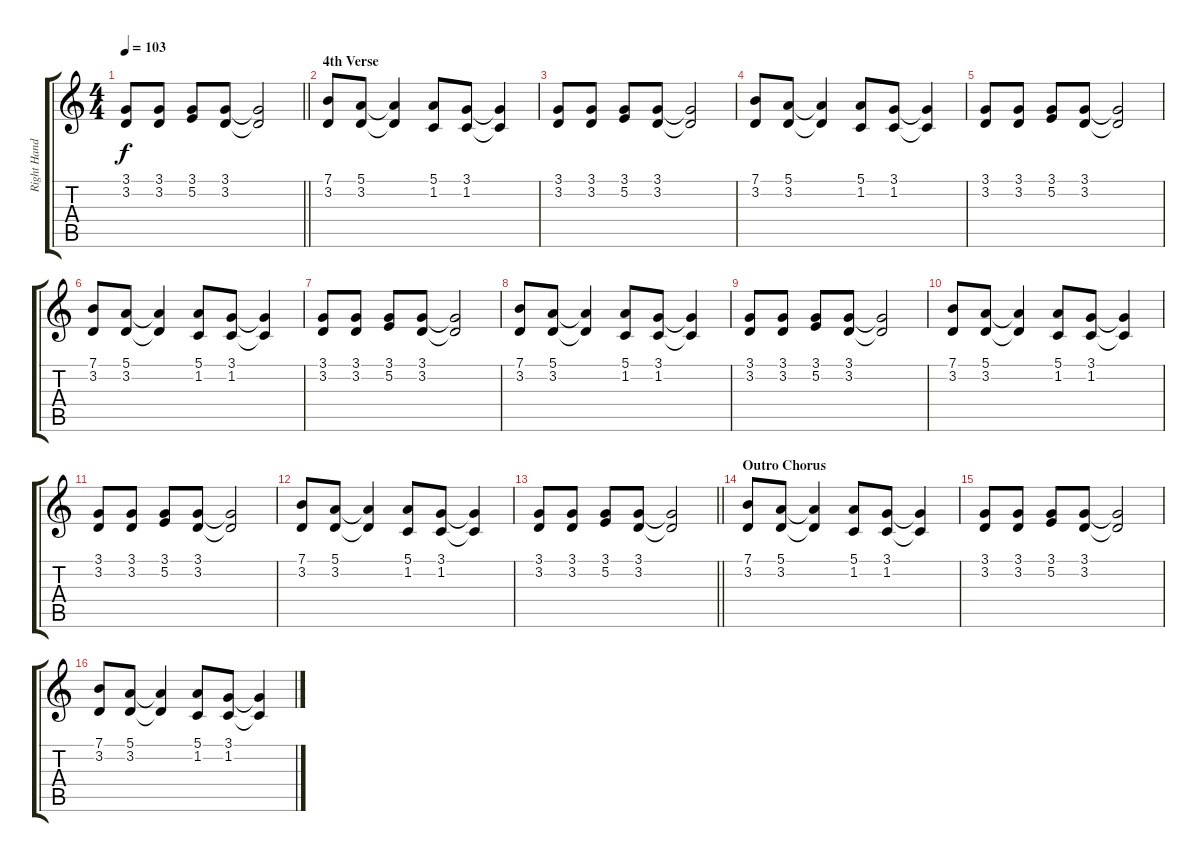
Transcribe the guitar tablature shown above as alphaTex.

\track ("Right Hand" "Right Hand") {instrument acousticgrandpiano}
\staff {score tabs}
\tuning (E4 B3 G3 D3 A2 E2) {hide}
\ts (4 4)
\tempo 103
\clef g2
\barLineRight lightlight
\ks c
(3.1 3.2).8{dy f} (3.1 3.2).8 (3.1 5.2).8 (3.1 3.2).8 (3.1{t} 3.2{t}).2 |
\section ("" "4th Verse")
(7.1 3.2).8 (5.1 3.2).8 (5.1{t} 3.2{t}).4 (5.1 1.2).8 (3.1 1.2).8 (3.1{t} 1.2{t}).4 |
(3.1 3.2).8 (3.1 3.2).8 (3.1 5.2).8 (3.1 3.2).8 (3.1{t} 3.2{t}).2 |
(7.1 3.2).8 (5.1 3.2).8 (5.1{t} 3.2{t}).4 (5.1 1.2).8 (3.1 1.2).8 (3.1{t} 1.2{t}).4 |
(3.1 3.2).8 (3.1 3.2).8 (3.1 5.2).8 (3.1 3.2).8 (3.1{t} 3.2{t}).2 |
(7.1 3.2).8 (5.1 3.2).8 (5.1{t} 3.2{t}).4 (5.1 1.2).8 (3.1 1.2).8 (3.1{t} 1.2{t}).4 |
(3.1 3.2).8 (3.1 3.2).8 (3.1 5.2).8 (3.1 3.2).8 (3.1{t} 3.2{t}).2 |
(7.1 3.2).8 (5.1 3.2).8 (5.1{t} 3.2{t}).4 (5.1 1.2).8 (3.1 1.2).8 (3.1{t} 1.2{t}).4 |
(3.1 3.2).8 (3.1 3.2).8 (3.1 5.2).8 (3.1 3.2).8 (3.1{t} 3.2{t}).2 |
(7.1 3.2).8 (5.1 3.2).8 (5.1{t} 3.2{t}).4 (5.1 1.2).8 (3.1 1.2).8 (3.1{t} 1.2{t}).4 |
(3.1 3.2).8 (3.1 3.2).8 (3.1 5.2).8 (3.1 3.2).8 (3.1{t} 3.2{t}).2 |
(7.1 3.2).8 (5.1 3.2).8 (5.1{t} 3.2{t}).4 (5.1 1.2).8 (3.1 1.2).8 (3.1{t} 1.2{t}).4 |
\barLineRight lightlight
(3.1 3.2).8 (3.1 3.2).8 (3.1 5.2).8 (3.1 3.2).8 (3.1{t} 3.2{t}).2 |
\section ("" "Outro Chorus")
(7.1 3.2).8 (5.1 3.2).8 (5.1{t} 3.2{t}).4 (5.1 1.2).8 (3.1 1.2).8 (3.1{t} 1.2{t}).4 |
(3.1 3.2).8 (3.1 3.2).8 (3.1 5.2).8 (3.1 3.2).8 (3.1{t} 3.2{t}).2 |
(7.1 3.2).8 (5.1 3.2).8 (5.1{t} 3.2{t}).4 (5.1 1.2).8 (3.1 1.2).8 (3.1{t} 1.2{t}).4
